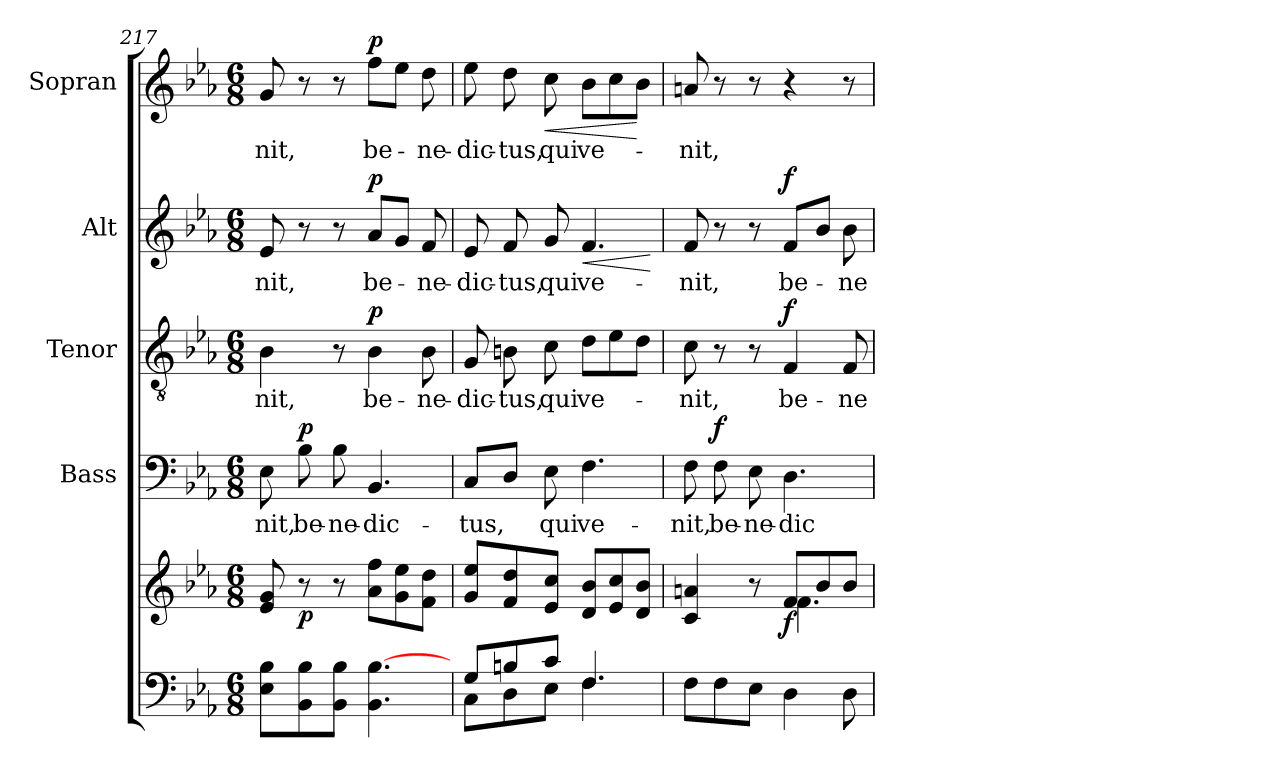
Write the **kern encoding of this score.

**kern	**kern	**dynam	**kern	**text	**dynam	**kern	**text	**dynam	**kern	**text	**dynam	**kern	**text	**dynam
*part5	*part5	*part5	*part4	*part4	*part4	*part3	*part3	*part3	*part2	*part2	*part2	*part1	*part1	*part1
*staff6	*staff5	*staff5/6	*staff4	*staff4	*staff4	*staff3	*staff3	*staff3	*staff2	*staff2	*staff2	*staff1	*staff1	*staff1
*	*	*	*I"Bass	*	*	*I"Tenor	*	*	*I"Alt	*	*	*I"Sopran	*	*
*	*	*	*I'B.	*	*	*I'T.	*	*	*I'A.	*	*	*I'S.	*	*
*clefF4	*clefG2	*	*clefF4	*	*	*clefGv2	*	*	*clefG2	*	*	*clefG2	*	*
*k[b-e-a-]	*k[b-e-a-]	*	*k[b-e-a-]	*	*	*k[b-e-a-]	*	*	*k[b-e-a-]	*	*	*k[b-e-a-]	*	*
*E-:	*E-:	*	*E-:	*	*	*E-:	*	*	*E-:	*	*	*E-:	*	*
*M6/8	*M6/8	*	*M6/8	*	*	*M6/8	*	*	*M6/8	*	*	*M6/8	*	*
=217	=217	=217	=217	=217	=217	=217	=217	=217	=217	=217	=217	=217	=217	=217
!	!	!	!	!LO:LY:b	!	!	!LO:LY:b	!	!	!LO:LY:b	!	!	!LO:LY:b	!
8E-\ 8B-\L	8e-/ 8g/	.	8E-\	-nit,	.	4B-\	-nit,	.	8e-/	-nit,	.	8g/	-nit,	.
!	!	!LO:DY:b	!	!LO:LY:b	!LO:DY:a	!	!	!	!	!	!	!	!	!
8BB-\ 8B-\	8r	p	8B-\	be-	p	.	.	.	8r	.	.	8r	.	.
!	!	!	!	!LO:LY:b	!	!	!	!	!	!	!	!	!	!
8BB-\ 8B-\J	8r	.	8B-\	-ne-	.	8r	.	.	8r	.	.	8r	.	.
!	!	!	!	!LO:LY:b	!	!	!LO:LY:b	!LO:DY:a	!	!LO:LY:b	!LO:DY:a	!	!LO:LY:b	!LO:DY:a
4.BB-\ [4.B-\	8a-\ 8ff\L	.	4.BB-/	-dic-	.	4B-\	be-	p	8a-/L	be-	p	8ff\L	be-	p
.	8g\ 8ee-\	.	.	.	.	.	.	.	8g/J	.	.	8ee-\J	.	.
!	!	!	!	!	!	!	!LO:LY:b	!	!	!LO:LY:b	!	!	!LO:LY:b	!
.	8f\ 8dd\J	.	.	.	.	8B-\	-ne-	.	8f/	-ne-	.	8dd\	-ne-	.
=218	=218	=218	=218	=218	=218	=218	=218	=218	=218	=218	=218	=218	=218	=218
*^	*	*	*	*	*	*	*	*	*	*	*	*	*	*
!	!	!	!	!	!LO:LY:b	!	!	!LO:LY:b	!	!	!LO:LY:b	!	!	!LO:LY:b	!
8G/L	8C\L	8g/ 8ee-/L	.	8C/L	-tus,	.	8G/	-dic-	.	8e-/	-dic-	.	8ee-\	-dic-	.
!	!	!	!	!	!	!	!	!LO:LY:b	!	!	!LO:LY:b	!	!	!LO:LY:b	!
8Bn/	8D\	8f/ 8dd/	.	8D/J	.	.	8Bn\	-tus,	.	8f/	-tus,	.	8dd\	-tus,	.
!	!	!	!	!	!LO:LY:b	!	!	!LO:LY:b	!	!	!LO:LY:b	!	!	!LO:LY:b	!LO:HP:b
8c/J	8E-\J	8e-/ 8cc/J	.	8E-\	qui	.	8c\	qui	.	8g/	qui	.	8cc\	qui	<
!	!	!	!	!	!LO:LY:b	!	!	!LO:LY:b	!	!	!LO:LY:b	!LO:HP:b	!	!LO:LY:b	!
4.F/	4.F\	8d/ 8b-/L	.	4.F\	ve-	.	8d\L	ve-	.	4.f/	ve-	<	8b-\L	ve-	.
.	.	8e-/ 8cc/	.	.	.	.	8e-\	.	.	.	.	.	8cc\	.	.
.	.	8d/ 8b-/J	.	.	.	.	8d\J	.	.	.	.	.	8b-\J	.	[
*v	*v	*	*	*	*	*	*	*	*	*	*	*	*	*	*
.	.	.	.	.	.	.	.	.	.	.	[	.	.	.
!!LO:PB:g=z
=219	=219	=219	=219	=219	=219	=219	=219	=219	=219	=219	=219	=219	=219	=219
*	*^	*	*	*	*	*	*	*	*	*	*	*	*	*
!	!	!	!	!	!LO:LY:b	!	!	!LO:LY:b	!	!	!LO:LY:b	!	!	!LO:LY:b	!
8F\L	4c/ 4an/	4.ryy	.	8F\	-nit,	.	8c\	-nit,	.	8f/	-nit,	.	8an/	-nit,	.
!	!	!	!	!	!LO:LY:b	!LO:DY:a	!	!	!	!	!	!	!	!	!
8F\	.	.	.	8F\	be-	f	8r	.	.	8r	.	.	8r	.	.
!	!	!	!	!	!LO:LY:b	!	!	!	!	!	!	!	!	!	!
8E-\J	8r	.	.	8E-\	-ne-	.	8r	.	.	8r	.	.	8r	.	.
!	!	!	!LO:DY:b	!	!LO:LY:b	!	!	!LO:LY:b	!LO:DY:a	!	!LO:LY:b	!LO:DY:a	!	!	!
4D\	8f/L	4.f\	f	4.D\	-dic-	.	4F/	be-	f	8f/L	be-	f	4r	.	.
.	8b-/	.	.	.	.	.	.	.	.	8b-/J	.	.	.	.	.
!	!	!	!	!	!	!	!	!LO:LY:b	!	!	!LO:LY:b	!	!	!	!
8D\	8b-/J	.	.	.	.	.	8F/	-ne-	.	8b-\	-ne-	.	8r	.	.
*	*v	*v	*	*	*	*	*	*	*	*	*	*	*	*	*
=	=	=	=	=	=	=	=	=	=	=	=	=	=	=
*-	*-	*-	*-	*-	*-	*-	*-	*-	*-	*-	*-	*-	*-	*-
